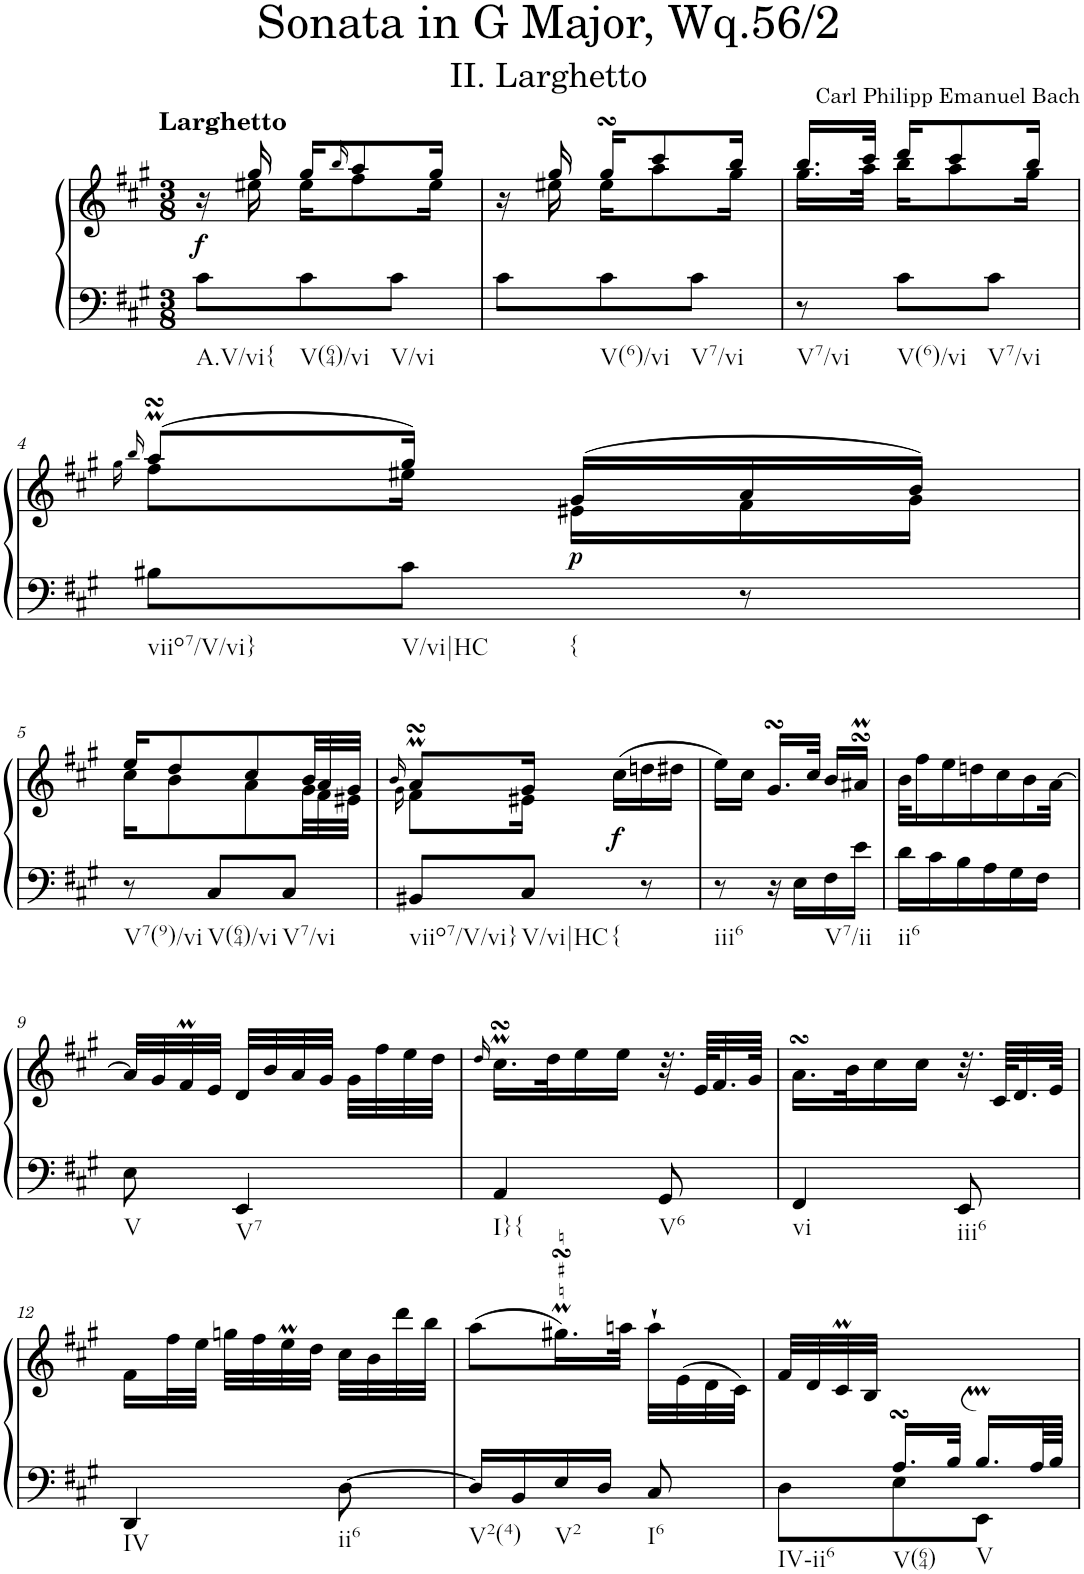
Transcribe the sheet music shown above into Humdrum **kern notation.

**kern	**kern	**dynam
*part1	*part1	*part1
*staff2	*staff1	*staff1/2
*I"Harpsichord	*	*
*I'Hch.	*	*
*clefF4	*clefG2	*
*k[f#c#g#]	*k[f#c#g#]	*
*A:	*A:	*
*M3/8	*M3/8	*
=1	=1	=1
*	*^	*
!	!LO:TX:a:B:t=Larghetto	!	!
!LO:TX:b:t=A.V/vi{	!	!	!
!	!	!	!LO:DY:b
8c#\L	16r	16ryy	f
.	16gg#/	16ee#X\	.
!LO:TX:b:t=V(64)/vi	!	!	!
8c#\	16gg#/KL	16ee#\KL	.
.	16qbb/	.	.
.	8aa/	8ff#\	.
!LO:TX:b:t=V/vi	!	!	!
8c#\J	.	.	.
.	16gg#/Jk	16ee#\Jk	.
=2	=2	=2	=2
8c#\L	16r	16ryy	.
.	16gg#/	16ee#X\	.
!LO:TX:b:t=V(6)/vi	!	!	!
8c#\	16gg#sSsS/KL	16ee#\KL	.
.	8ccc#/	8aa\	.
!LO:TX:b:t=V7/vi	!	!	!
8c#\J	.	.	.
.	16bb/Jk	16gg#\Jk	.
=3	=3	=3	=3
!LO:TX:b:t=V7/vi	!	!	!
8r	16.bb/LL	16.gg#\LL	.
.	32ccc#/JJk	32aa\JJk	.
!LO:TX:b:t=V(6)/vi	!	!	!
8c#\L	16ddd/KL	16bb\KL	.
.	8ccc#/	8aa\	.
!LO:TX:b:t=V7/vi	!	!	!
8c#\J	.	.	.
.	16bb/Jk	16gg#\Jk	.
!!LO:LB:g=z	!!
=4	=4	=4	=4
.	16qbb/	16qgg#\	.
!LO:TX:b:t=viio7/V/vi}	!	!	!
8B#X\L	(>8aasSSsM/L	8ff#\L	.
!LO:TX:b:t=V/vi|HC	!	!	!
!LO:TX:b:t={	!	!	!
8c#\J	16gg#/Jk)	16ee#X\Jk	.
!	!	!	!LO:DY:b
.	(>16g#/LL	16e#X\LL	p
8r	16a/	16f#\	.
.	16b/JJ)	16g#\JJ	.
!!LO:LB:g=z	!!
=5	=5	=5	=5
!LO:TX:b:t=V7(9)/vi	!	!	!
8r	16ee/KL	16cc#\KL	.
.	8dd/	8b\	.
!LO:TX:b:t=V(64)/vi	!	!	!
8C#/L	.	.	.
.	8cc#/	8a\	.
!LO:TX:b:t=V7/vi	!	!	!
8C#/J	.	.	.
*	*Xtuplet	*	*
.	48b/LL	48g#\LL	.
.	48a/	48f#\	.
.	48g#/JJJ	48e#X\JJJ	.
=6	=6	=6	=6
.	16qb/	16qg#\	.
!LO:TX:b:t=viio7/V/vi}	!	!	!
8BB#X/L	8asSSsM/L	8f#\L	.
!LO:TX:b:t=V/vi|HC	!	!	!
!LO:TX:b:t={	!	!	!
8C#/J	16g#/Jk	16e#X\Jk	.
!	!	!	!LO:DY:b
.	(>16cc#\LL	8.ryy	f
8r	16ddn\	.	.
.	16dd#X\JJ	.	.
*	*v	*v	*
=7	=7	=7
!LO:TX:b:t=iii6	!	!
8r	16ee\LL)	.
.	16cc#\JJ	.
16r	16.g#sSsS/LL	.
16E\LL	.	.
.	32cc#/JJk	.
!LO:TX:b:t=V7/ii	!	!
16F#\	16b/LL	.
16e\JJ	16a#XsSsSm/JJ	.
=8	=8	=8
!LO:TX:b:t=ii6	!	!
16d\LL	32b\KLL	.
.	16ff#\	.
16c#\	.	.
.	16ee\	.
16B\	.	.
.	16ddn\	.
16A\	.	.
.	16cc#\	.
16G#\	.	.
.	16b\	.
16F#\JJ	.	.
.	[32a\JJk	.
!!LO:LB:g=z
=9	=9	=9
!LO:TX:b:t=V	!	!
8E\	32a/LLL]	.
.	32g#/	.
.	32f#M/	.
.	32e/JJJ	.
!LO:TX:b:t=V7	!	!
4EE/	32d/LLL	.
.	32b/	.
.	32a/	.
.	32g#/JJJ	.
.	32g#\LLL	.
.	32ff#\	.
.	32ee\	.
.	32dd\JJJ	.
=10	=10	=10
.	16qdd/	.
!LO:TX:b:t=I}{	!	!
4AA/	16.cc#sSsSm\LL	.
.	32dd\K	.
.	16ee\	.
.	16ee\JJ	.
!LO:TX:b:t=V6	!	!
8GG#/	32.r	.
.	64e/KLLL	.
.	32.f#/	.
.	64g#/JJJk	.
=11	=11	=11
!LO:TX:b:t=vi	!	!
4FF#/	16.asSSs\LL	.
.	32b\K	.
.	16cc#\	.
.	16cc#\JJ	.
!LO:TX:b:t=iii6	!	!
8EE/	32.r	.
.	64c#/KLLL	.
.	32.d/	.
.	64e/JJJk	.
!!LO:LB:g=z
=12	=12	=12
!LO:TX:b:t=IV	!	!
4DD/	16f#\LL	.
.	32ff#\L	.
.	32ee\JJJ	.
.	32ggn\LLL	.
.	32ff#\	.
.	32eeM\	.
.	32dd\JJJ	.
!LO:TX:b:t=ii6	!	!
[8D\	32cc#\LLL	.
.	32b\	.
.	32ddd\	.
.	32bb\JJJ	.
=13	=13	=13
!LO:TX:b:t=V2(4)	!	!
16D/LL]	(>8aa\L	.
16BB/	.	.
!LO:TX:b:t=V2	!	!
!	!LO:TURN:lacc=#	!
16E/	16.gg#XmsSsS\L)	.
16D/JJ	.	.
.	32aan\JJk	.
!LO:TX:b:t=I6	!	!
8C#/	32aa`\LLL	.
.	(>32e\	.
.	32d\	.
.	32c#\JJJ)	.
=14	=14	=14
*^	*	*
!LO:TX:b:t=IV-ii6	!	!	!
8ryy	8D\L	32f#/LLL	.
.	.	32d/	.
.	.	32c#m/	.
.	.	32B/JJJ	.
!LO:TX:b:t=V(64)	!	!	!
16.AsSSs/LL	8E\	8ryy	.
32B/JJk	.	.	.
!LO:TX:b:t=V	!	!	!
16.BM/LL	8EE\J	8ryy	.
64A/LL	.	.	.
64B/JJJJ	.	.	.
*v	*v	*	*
=	=	=
*-	*-	*-
